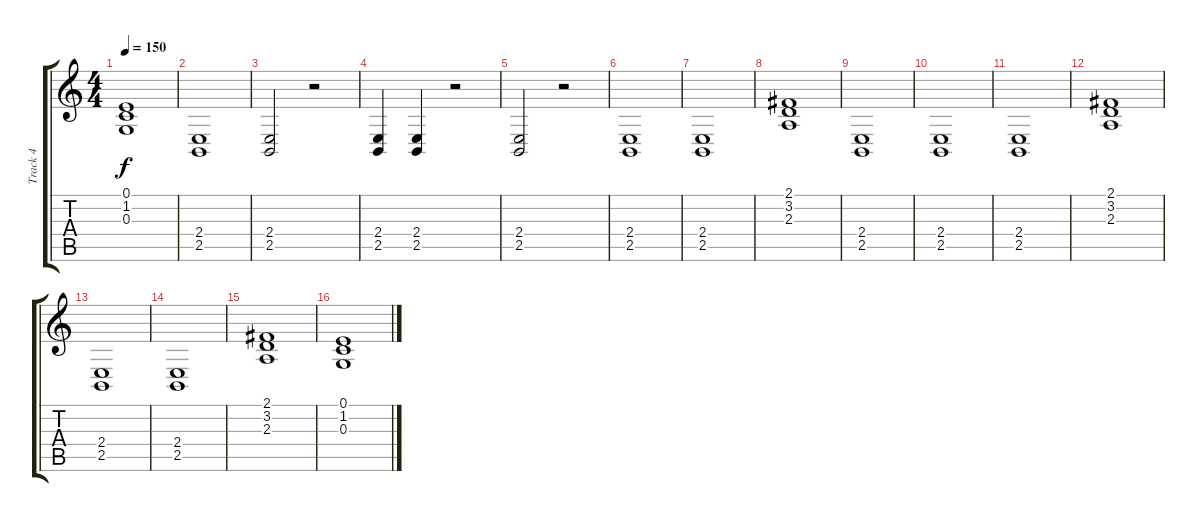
\track ("Track 4" "Track 4") {instrument stringensemble2}
\staff {score tabs}
\tuning (E4 B3 G3 D3 A2 E2) {hide}
\ts (4 4)
\tempo 150
\clef g2
\ks c
(0.1 1.2 0.3).1{dy f} |
(2.4 2.5).1 |
(2.4 2.5).2 r.2 |
(2.4 2.5).4 (2.4 2.5).4 r.2 |
(2.4 2.5).2 r.2 |
(2.4 2.5).1 |
(2.4 2.5).1 |
(2.1 3.2 2.3).1 |
(2.4 2.5).1 |
(2.4 2.5).1 |
(2.4 2.5).1 |
(2.1 3.2 2.3).1 |
(2.4 2.5).1 |
(2.4 2.5).1 |
(2.1 3.2 2.3).1 |
(0.1 1.2 0.3).1
